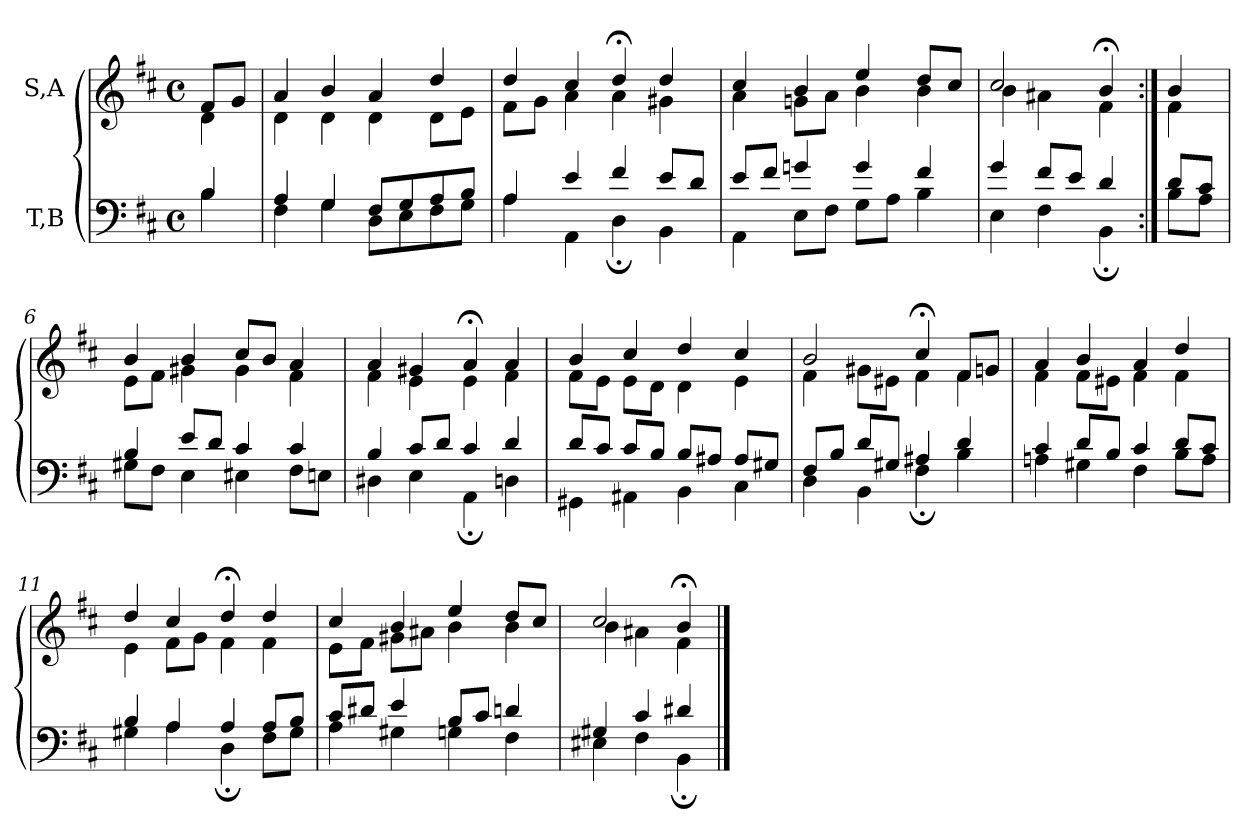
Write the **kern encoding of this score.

**kern	**kern
*part2	*part1
*staff2	*staff1
*I"T,B	*I"S,A
*clefF4	*clefG2
*k[f#c#]	*k[f#c#]
*M4/4	*M4/4
*met(c)	*met(c)
=	=
*^	*^
4B	4B	8f#L	4d
.	.	8gJ	.
=1	=1	=1	=1
4A	4F#	4a	4d
4G	4G	4b	4d
8F#L	8DL	4a	4d
8G	8E	.	.
8A	8F#	4dd	8dL
8BJ	8GJ	.	8eJ
=2	=2	=2	=2
4A	4A	4dd	8f#L
.	.	.	8gJ
4e	4AA	4cc#	4a
4f#	4D;	4dd;<	4a
8eL	4BB	4dd	4g#X
8dJ	.	.	.
=3	=3	=3	=3
8eL	4AA	4cc#	4a
8f#J	.	.	.
4gn	8EL	4b	8gnL
.	8F#J	.	8aJ
4g	8GL	4ee	4b
.	8AJ	.	.
4f#	4B	8ddL	4b
.	.	8cc#J	.
=1679	=1679	=1679	=1679
4g	4E	2cc#	4b
8f#L	4F#	.	4a#X
8eJ	.	.	.
4d	4BB;	4b;<	4f#
=1680:|!	=1680:|!	=1680:|!	=1680:|!
8dL	8BL	4b	4f#
8c#J	8AJ	.	.
=6	=6	=6	=6
4B	8G#XL	4b	8eL
.	8F#J	.	8f#J
8eL	4E	4b	4g#X
8dJ	.	.	.
4c#	4E#X	8cc#L	4g#
.	.	8bJ	.
4c#	8F#L	4a	4f#
.	8EnJ	.	.
=7	=7	=7	=7
4B	4D#X	4a	4f#
8c#L	4E	4g#X	4e
8dJ	.	.	.
4c#	4AA;	4a;<	4e
4d	4Dn	4a	4f#
=8	=8	=8	=8
8dL	4GG#X	4b	8f#L
8c#J	.	.	8eJ
8c#L	4AA#X	4cc#	8eL
8BJ	.	.	8dJ
8BL	4BB	4dd	4d
8A#XJ	.	.	.
8A#L	4C#	4cc#	4e
8G#XJ	.	.	.
=9	=9	=9	=9
8F#L	4D	2b	4f#
8BJ	.	.	.
8dL	4BB	.	8g#XL
8G#XJ	.	.	8e#XJ
4A#X	4F#;	4cc#;<	4f#
4d	4B	8f#L	4f#
.	.	8gnJ	.
=10	=10	=10	=10
4c#	4An	4a	4f#
8dL	4G#X	4b	8f#L
8BJ	.	.	8e#XJ
4c#	4F#	4a	4f#
8dL	8BL	4dd	4f#
8c#J	8AJ	.	.
=11	=11	=11	=11
4B	4G#X	4dd	4e
4A	4A	4cc#	8f#L
.	.	.	8gJ
4A	4D;	4dd;<	4f#
8AL	8F#L	4dd	4f#
8BJ	8G#J	.	.
=12	=12	=12	=12
8c#L	4A	4cc#	8eL
8d#XJ	.	.	8f#J
4e	4G#X	4b	8g#XL
.	.	.	8a#XJ
8BL	4Gn	4ee	4b
8c#J	.	.	.
4dn	4F#	8ddL	4b
.	.	8cc#J	.
=1688	=1688	=1688	=1688
4G#X	4E#X	2cc#	4b
4c#	4F#	.	4a#X
4d#X	4BB;	4b;<	4f#
*v	*v	*	*
*	*v	*v
==	==
*-	*-
